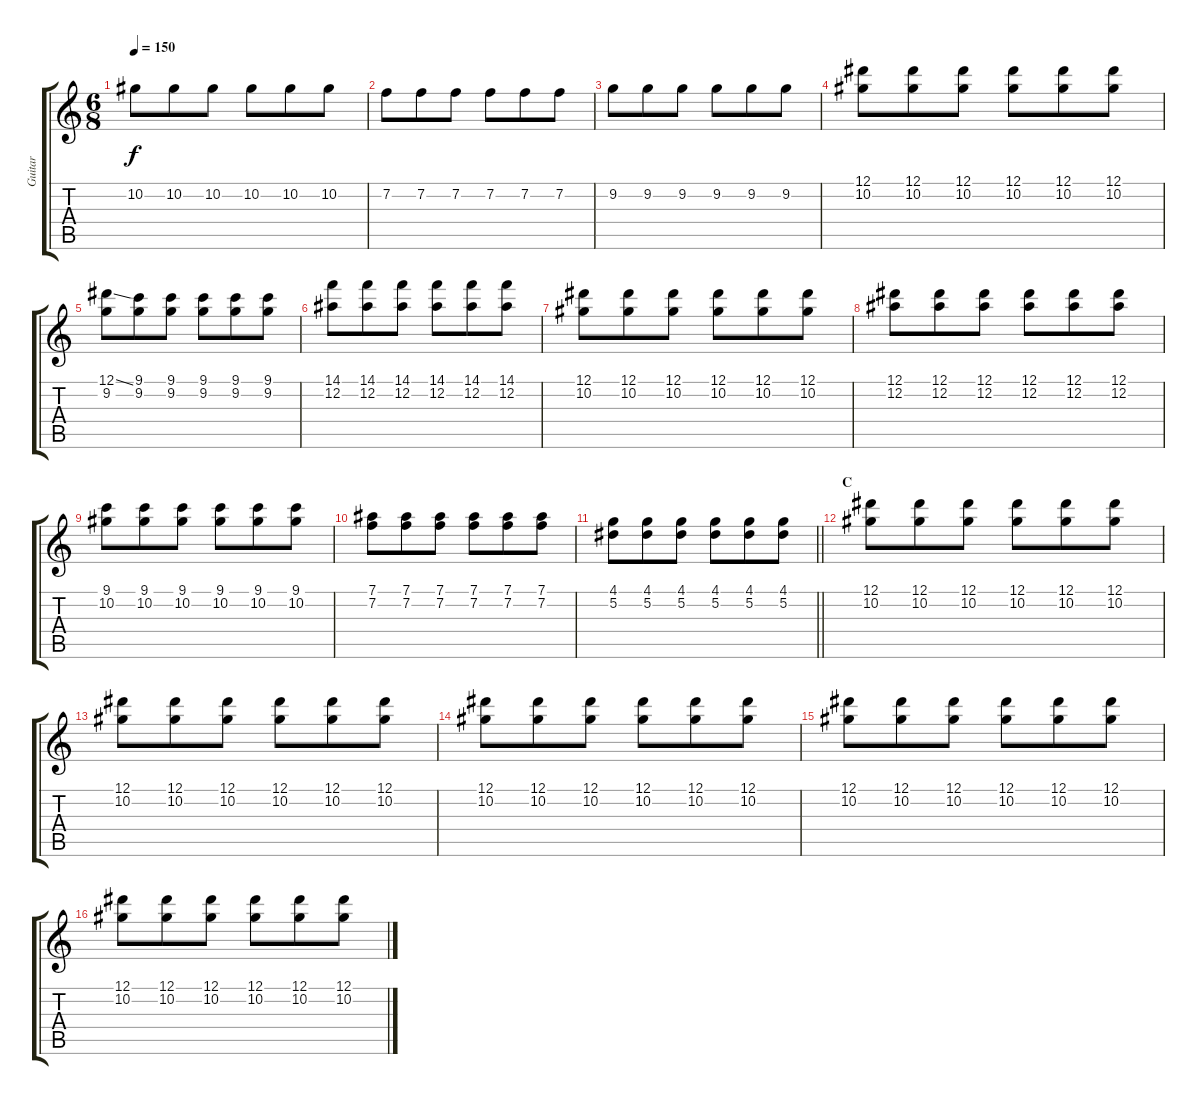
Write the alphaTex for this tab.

\track ("Guitar" "Guitar") {instrument distortionguitar}
\staff {score tabs}
\tuning (Eb4 Bb3 Gb3 Db3 Ab2 Eb2) {hide}
\ts (6 8)
\tempo 150
\clef g2
\ks c
10.2.8{dy f} 10.2.8 10.2.8 10.2.8 10.2.8 10.2.8 |
7.2.8 7.2.8 7.2.8 7.2.8 7.2.8 7.2.8 |
9.2.8 9.2.8 9.2.8 9.2.8 9.2.8 9.2.8 |
(12.1 10.2).8 (12.1 10.2).8 (12.1 10.2).8 (12.1 10.2).8 (12.1 10.2).8 (12.1 10.2).8 |
(12.1{ss} 9.2).8 (9.1 9.2).8 (9.1 9.2).8 (9.1 9.2).8 (9.1 9.2).8 (9.1 9.2).8 |
(14.1 12.2).8 (14.1 12.2).8 (14.1 12.2).8 (14.1 12.2).8 (14.1 12.2).8 (14.1 12.2).8 |
(12.1 10.2).8 (12.1 10.2).8 (12.1 10.2).8 (12.1 10.2).8 (12.1 10.2).8 (12.1 10.2).8 |
(12.1 12.2).8 (12.1 12.2).8 (12.1 12.2).8 (12.1 12.2).8 (12.1 12.2).8 (12.1 12.2).8 |
(9.1 10.2).8 (9.1 10.2).8 (9.1 10.2).8 (9.1 10.2).8 (9.1 10.2).8 (9.1 10.2).8 |
(7.1 7.2).8 (7.1 7.2).8 (7.1 7.2).8 (7.1 7.2).8 (7.1 7.2).8 (7.1 7.2).8 |
\barLineRight lightlight
(4.1 5.2).8 (4.1 5.2).8 (4.1 5.2).8 (4.1 5.2).8 (4.1 5.2).8 (4.1 5.2).8 |
\section ("" "C")
(12.1 10.2).8 (12.1 10.2).8 (12.1 10.2).8 (12.1 10.2).8 (12.1 10.2).8 (12.1 10.2).8 |
(12.1 10.2).8 (12.1 10.2).8 (12.1 10.2).8 (12.1 10.2).8 (12.1 10.2).8 (12.1 10.2).8 |
(12.1 10.2).8 (12.1 10.2).8 (12.1 10.2).8 (12.1 10.2).8 (12.1 10.2).8 (12.1 10.2).8 |
(12.1 10.2).8 (12.1 10.2).8 (12.1 10.2).8 (12.1 10.2).8 (12.1 10.2).8 (12.1 10.2).8 |
(12.1 10.2).8 (12.1 10.2).8 (12.1 10.2).8 (12.1 10.2).8 (12.1 10.2).8 (12.1 10.2).8
